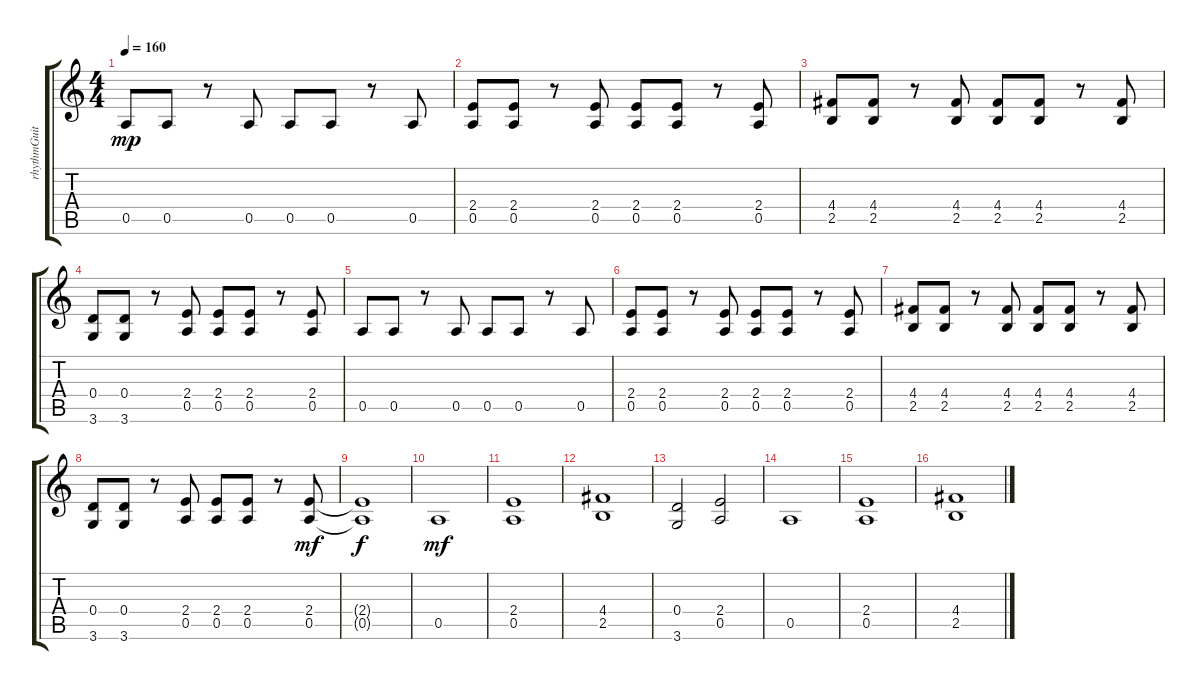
\track ("rhythmGuitar" "rhythmGuit") {instrument distortionguitar}
\staff {score tabs}
\tuning (E4 B3 G3 D3 A2 E2) {hide}
\ts (4 4)
\tempo 160
\clef g2
\ks c
0.5.8{dy mp} 0.5.8 r.8 0.5.8 0.5.8 0.5.8 r.8 0.5.8 |
(2.4 0.5).8 (2.4 0.5).8 r.8 (2.4 0.5).8 (2.4 0.5).8 (2.4 0.5).8 r.8 (2.4 0.5).8 |
(4.4 2.5).8 (4.4 2.5).8 r.8 (4.4 2.5).8 (4.4 2.5).8 (4.4 2.5).8 r.8 (4.4 2.5).8 |
(0.4 3.6).8 (0.4 3.6).8 r.8 (2.4 0.5).8 (2.4 0.5).8 (2.4 0.5).8 r.8 (2.4 0.5).8 |
0.5.8 0.5.8 r.8 0.5.8 0.5.8 0.5.8 r.8 0.5.8 |
(2.4 0.5).8 (2.4 0.5).8 r.8 (2.4 0.5).8 (2.4 0.5).8 (2.4 0.5).8 r.8 (2.4 0.5).8 |
(4.4 2.5).8 (4.4 2.5).8 r.8 (4.4 2.5).8 (4.4 2.5).8 (4.4 2.5).8 r.8 (4.4 2.5).8 |
(0.4 3.6).8 (0.4 3.6).8 r.8 (2.4 0.5).8 (2.4 0.5).8 (2.4 0.5).8 r.8 (2.4 0.5).8{dy mf} |
(2.4{t} 0.5{t}).1{dy f} |
0.5.1{dy mf} |
(2.4 0.5).1 |
(4.4 2.5).1 |
(0.4 3.6).2 (2.4 0.5).2 |
0.5.1 |
(2.4 0.5).1 |
(4.4 2.5).1
